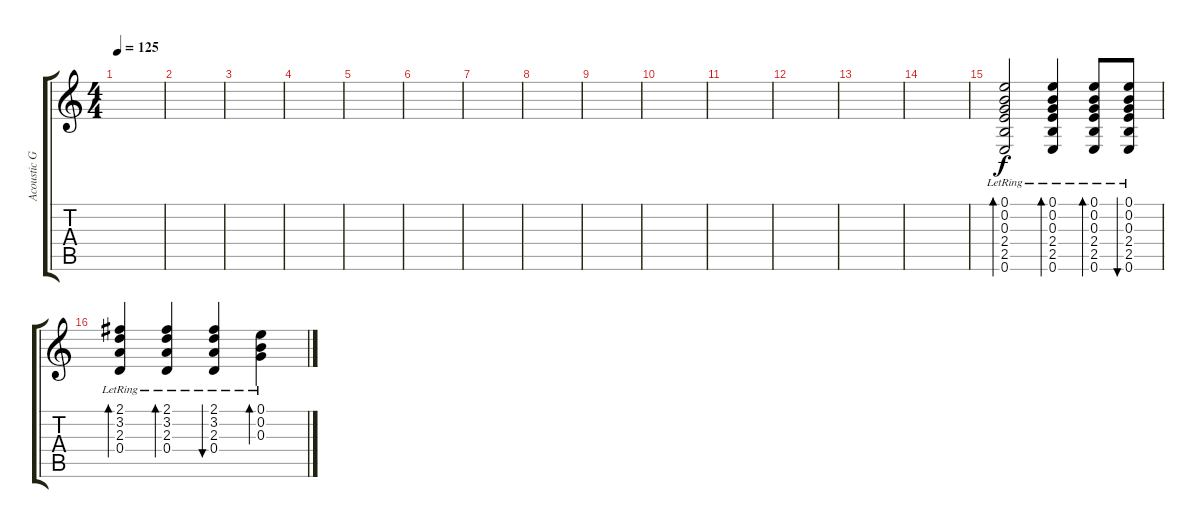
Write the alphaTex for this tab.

\track ("Acoustic Guitar" "Acoustic G") {instrument acousticguitarsteel}
\staff {score tabs}
\tuning (E4 B3 G3 D3 A2 E2) {hide}
\ts (4 4)
\tempo 125
\clef g2
\ks c
|
|
|
|
|
|
|
|
|
|
|
|
|
|
(0.1{lr} 0.2{lr} 0.3{lr} 2.4{lr} 2.5{lr} 0.6{lr}).2{bd 60} (0.1{lr} 0.2{lr} 0.3{lr} 2.4{lr} 2.5{lr} 0.6{lr}).4{bd 60} (0.1{lr} 0.2{lr} 0.3{lr} 2.4{lr} 2.5{lr} 0.6{lr}).8{bd 60} (0.1{lr} 0.2{lr} 0.3{lr} 2.4{lr} 2.5{lr} 0.6{lr}).8{bu 60} |
(2.1{lr} 3.2{lr} 2.3{lr} 0.4{lr}).4{bd 60} (2.1{lr} 3.2{lr} 2.3{lr} 0.4{lr}).4{bd 60} (2.1{lr} 3.2{lr} 2.3{lr} 0.4{lr}).4{bu 60} (0.1{lr} 0.2{lr} 0.3{lr}).4{bd 60}
